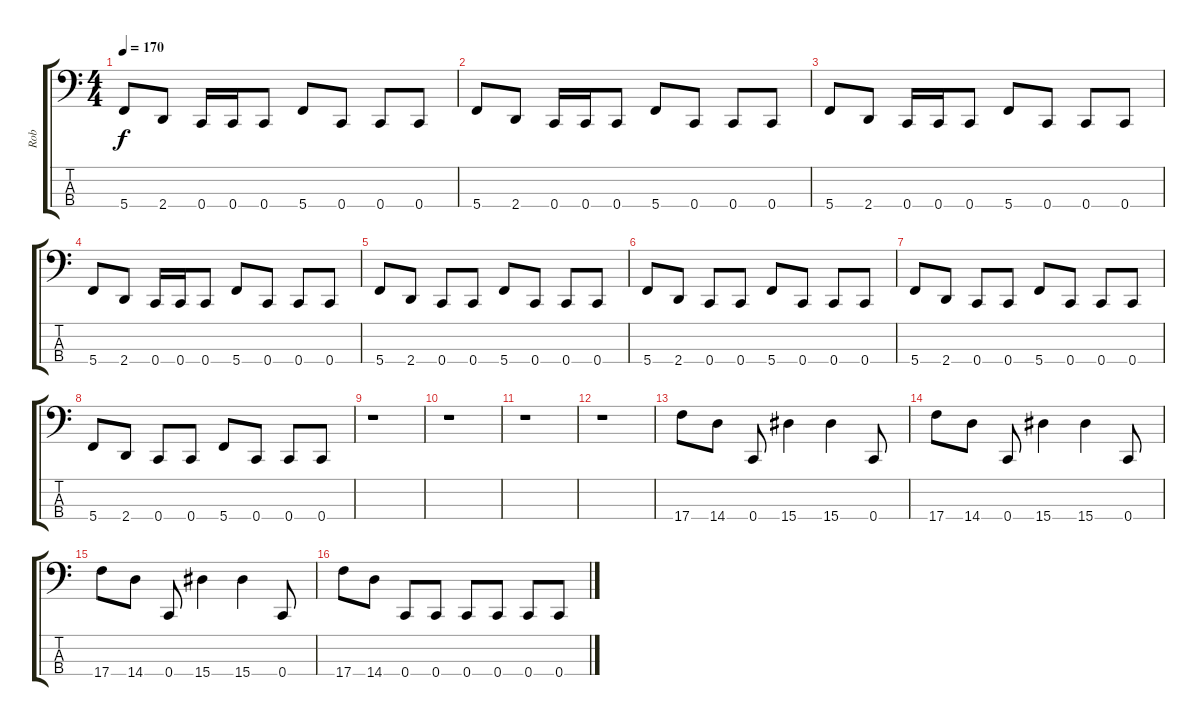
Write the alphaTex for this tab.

\track ("Rob" "Rob") {instrument electricbassfinger}
\staff {score tabs}
\tuning (F2 C2 G1 C1) {hide}
\ts (4 4)
\tempo 170
\clef f4
\ks c
5.4.8{dy f} 2.4.8 0.4.16 0.4.16 0.4.8 5.4.8 0.4.8 0.4.8 0.4.8 |
5.4.8 2.4.8 0.4.16 0.4.16 0.4.8 5.4.8 0.4.8 0.4.8 0.4.8 |
5.4.8 2.4.8 0.4.16 0.4.16 0.4.8 5.4.8 0.4.8 0.4.8 0.4.8 |
5.4.8 2.4.8 0.4.16 0.4.16 0.4.8 5.4.8 0.4.8 0.4.8 0.4.8 |
5.4.8 2.4.8 0.4.8 0.4.8 5.4.8 0.4.8 0.4.8 0.4.8 |
5.4.8 2.4.8 0.4.8 0.4.8 5.4.8 0.4.8 0.4.8 0.4.8 |
5.4.8 2.4.8 0.4.8 0.4.8 5.4.8 0.4.8 0.4.8 0.4.8 |
5.4.8 2.4.8 0.4.8 0.4.8 5.4.8 0.4.8 0.4.8 0.4.8 |
r.1 |
r.1 |
r.1 |
r.1 |
17.4.8 14.4.8 0.4.8 15.4.4 15.4.4 0.4.8 |
17.4.8 14.4.8 0.4.8 15.4.4 15.4.4 0.4.8 |
17.4.8 14.4.8 0.4.8 15.4.4 15.4.4 0.4.8 |
17.4.8 14.4.8 0.4.8 0.4.8 0.4.8 0.4.8 0.4.8 0.4.8
